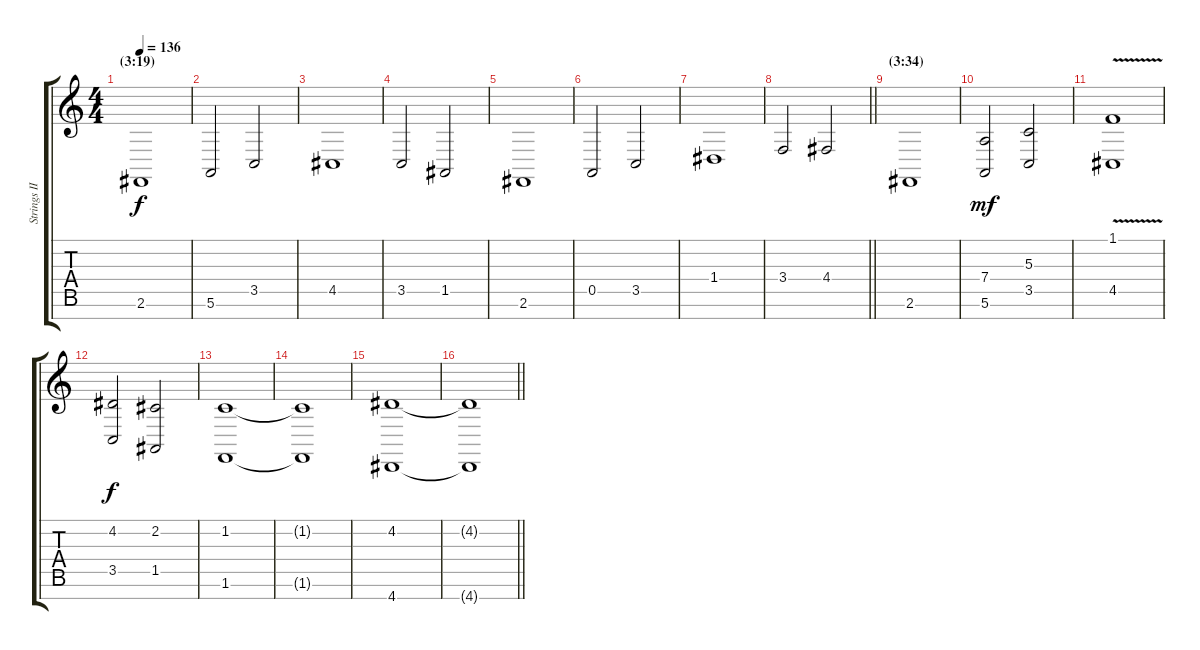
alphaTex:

\track ("Strings II" "Strings II") {instrument stringensemble1}
\staff {score tabs}
\tuning (E4 B3 G3 D3 A2 E2 B1) {hide}
\ts (4 4)
\section ("" "(3:19)")
\tempo 136
\clef g2
\ks c
2.6.1{dy f} |
5.6.2 3.5.2 |
4.5.1 |
3.5.2 1.5.2 |
2.6.1 |
0.5.2 3.5.2 |
1.4.1 |
\barLineRight lightlight
3.4.2 4.4.2 |
\section ("" "(3:34)")
2.6.1 |
(7.4 5.6).2{dy mf} (5.3 3.5).2 |
(1.1{v} 4.5).1 |
(4.2 3.5).2{dy f} (2.2 1.5).2 |
(1.2 1.6).1 |
(1.2{t} 1.6{t}).1 |
(4.2 4.7).1 |
\barLineRight lightlight
(4.2{t} 4.7{t}).1
